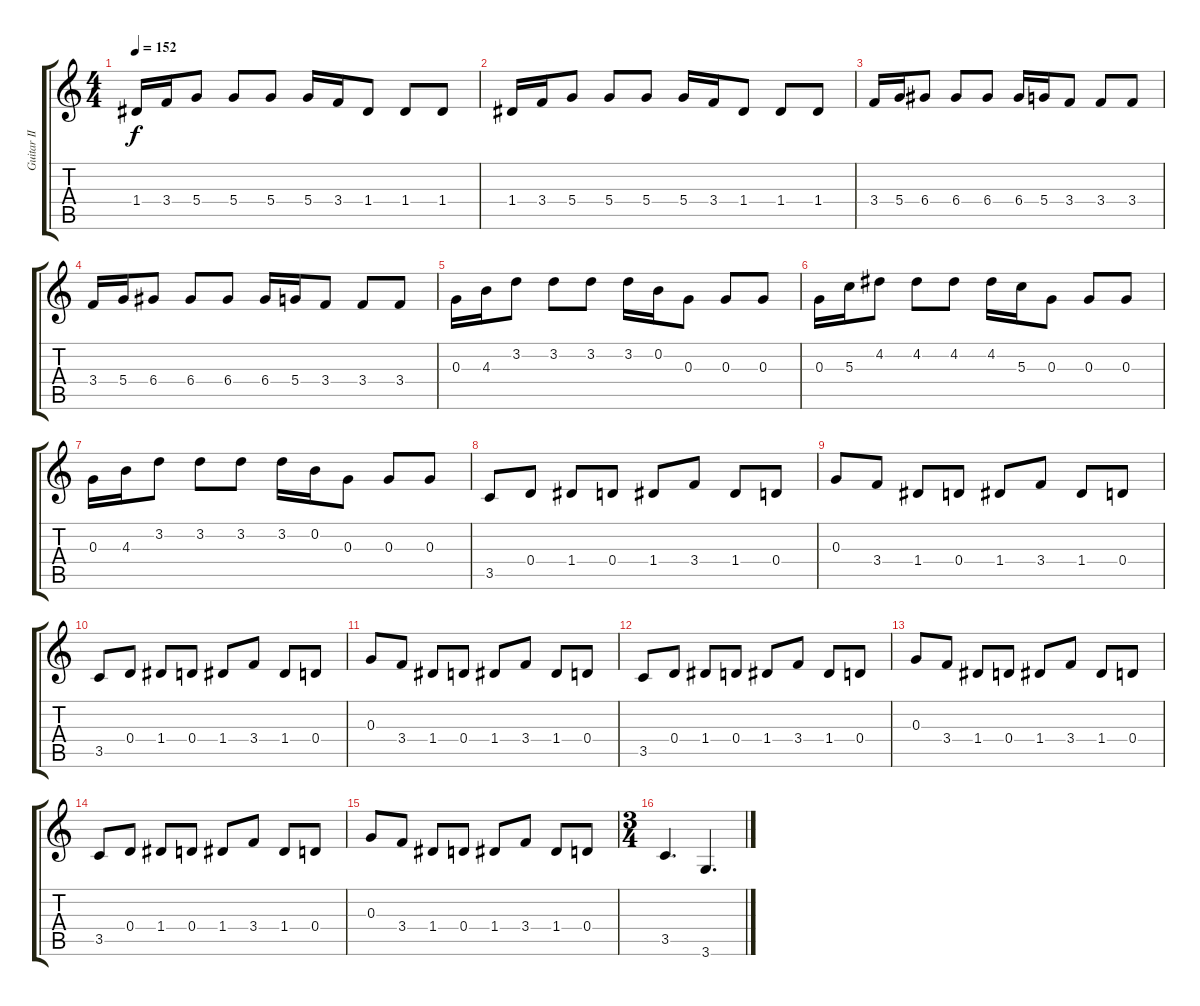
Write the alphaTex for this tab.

\track ("Guitar II" "Guitar II") {instrument distortionguitar}
\staff {score tabs}
\tuning (E4 B3 G3 D3 A2 E2) {hide}
\ts (4 4)
\tempo 152
\clef g2
\ks c
1.4.16{dy f} 3.4.16 5.4.8 5.4.8 5.4.8 5.4.16 3.4.16 1.4.8 1.4.8 1.4.8 |
1.4.16 3.4.16 5.4.8 5.4.8 5.4.8 5.4.16 3.4.16 1.4.8 1.4.8 1.4.8 |
3.4.16 5.4.16 6.4.8 6.4.8 6.4.8 6.4.16 5.4.16 3.4.8 3.4.8 3.4.8 |
3.4.16 5.4.16 6.4.8 6.4.8 6.4.8 6.4.16 5.4.16 3.4.8 3.4.8 3.4.8 |
0.3.16 4.3.16 3.2.8 3.2.8 3.2.8 3.2.16 0.2.16 0.3.8 0.3.8 0.3.8 |
0.3.16 5.3.16 4.2.8 4.2.8 4.2.8 4.2.16 5.3.16 0.3.8 0.3.8 0.3.8 |
0.3.16 4.3.16 3.2.8 3.2.8 3.2.8 3.2.16 0.2.16 0.3.8 0.3.8 0.3.8 |
3.5.8 0.4.8 1.4.8 0.4.8 1.4.8 3.4.8 1.4.8 0.4.8 |
0.3.8 3.4.8 1.4.8 0.4.8 1.4.8 3.4.8 1.4.8 0.4.8 |
3.5.8 0.4.8 1.4.8 0.4.8 1.4.8 3.4.8 1.4.8 0.4.8 |
0.3.8 3.4.8 1.4.8 0.4.8 1.4.8 3.4.8 1.4.8 0.4.8 |
3.5.8 0.4.8 1.4.8 0.4.8 1.4.8 3.4.8 1.4.8 0.4.8 |
0.3.8 3.4.8 1.4.8 0.4.8 1.4.8 3.4.8 1.4.8 0.4.8 |
3.5.8 0.4.8 1.4.8 0.4.8 1.4.8 3.4.8 1.4.8 0.4.8 |
0.3.8 3.4.8 1.4.8 0.4.8 1.4.8 3.4.8 1.4.8 0.4.8 |
\ts (3 4)
3.5.4{d} 3.6.4{d}
